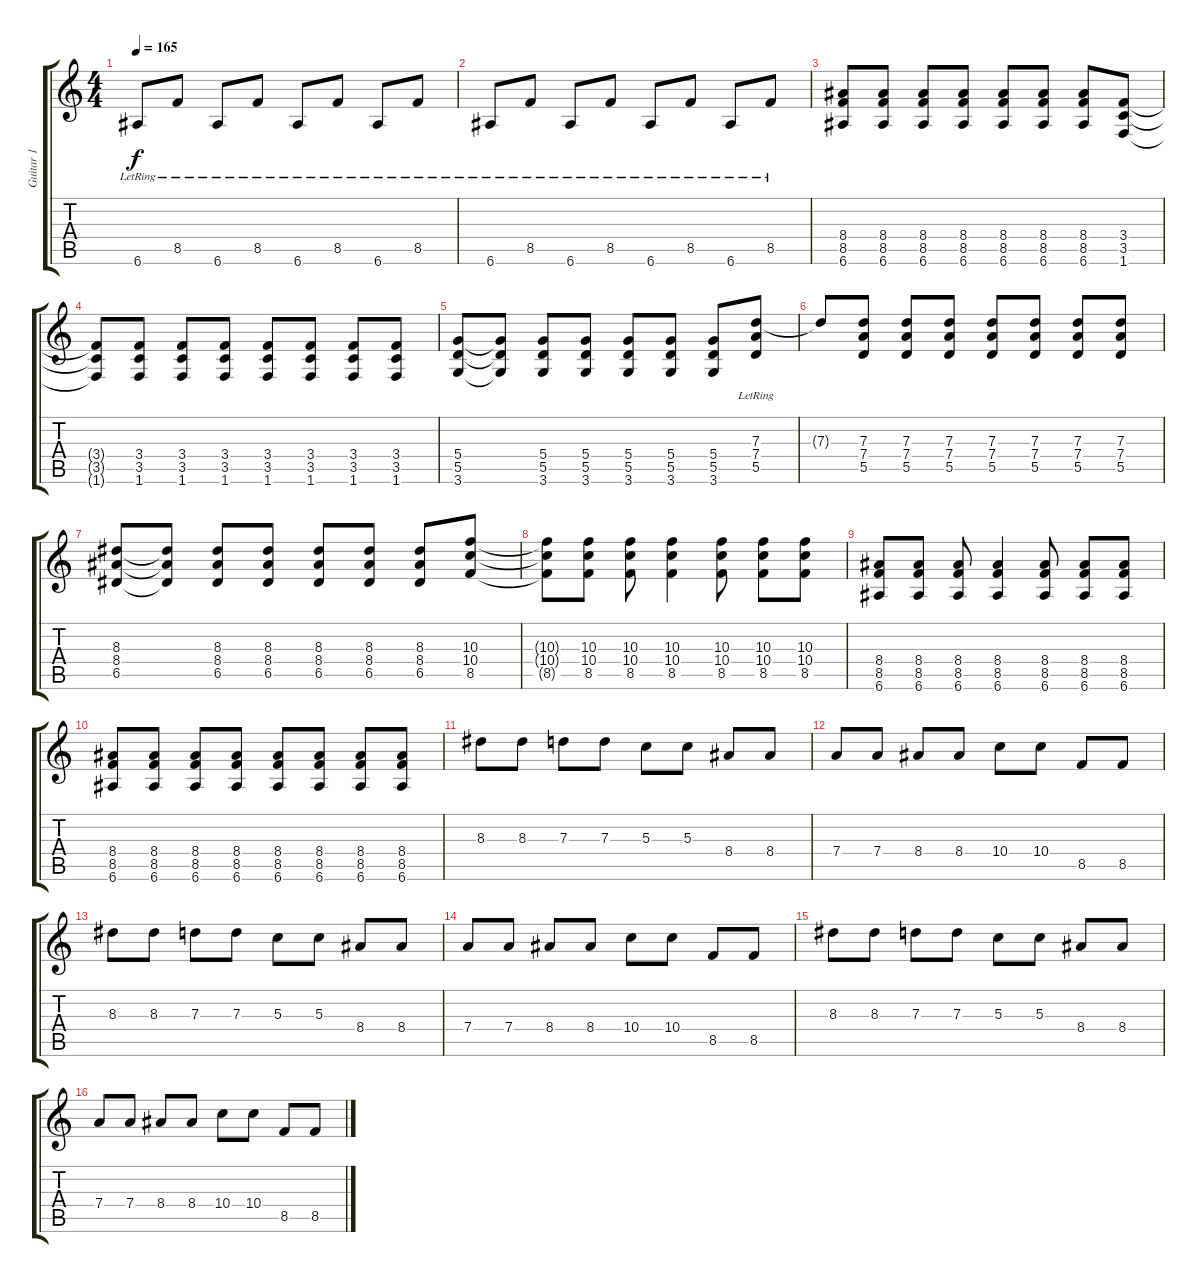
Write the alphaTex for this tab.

\track ("Guitar 1" "Guitar 1") {instrument distortionguitar}
\staff {score tabs}
\tuning (E4 B3 G3 D3 A2 E2) {hide}
\ts (4 4)
\tempo 165
\clef g2
\ks c
6.6{lr}.8{dy f} 8.5{lr}.8 6.6{lr}.8 8.5{lr}.8 6.6{lr}.8 8.5{lr}.8 6.6{lr}.8 8.5{lr}.8 |
6.6{lr}.8 8.5{lr}.8 6.6{lr}.8 8.5{lr}.8 6.6{lr}.8 8.5{lr}.8 6.6{lr}.8 8.5{lr}.8 |
(8.4 8.5 6.6).8 (8.4 8.5 6.6).8 (8.4 8.5 6.6).8 (8.4 8.5 6.6).8 (8.4 8.5 6.6).8 (8.4 8.5 6.6).8 (8.4 8.5 6.6).8 (3.4 3.5 1.6).8 |
(3.4{t} 3.5{t} 1.6{t}).8 (3.4 3.5 1.6).8 (3.4 3.5 1.6).8 (3.4 3.5 1.6).8 (3.4 3.5 1.6).8 (3.4 3.5 1.6).8 (3.4 3.5 1.6).8 (3.4 3.5 1.6).8 |
(5.4 5.5 3.6).8 (5.4{t} 5.5{t} 3.6{t}).8 (5.4 5.5 3.6).8 (5.4 5.5 3.6).8 (5.4 5.5 3.6).8 (5.4 5.5 3.6).8 (5.4 5.5 3.6).8 (7.3{lr} 7.4{lr} 5.5{lr}).8 |
7.3{t}.8 (7.3 7.4 5.5).8 (7.3 7.4 5.5).8 (7.3 7.4 5.5).8 (7.3 7.4 5.5).8 (7.3 7.4 5.5).8 (7.3 7.4 5.5).8 (7.3 7.4 5.5).8 |
(8.3 8.4 6.5).8 (8.3{t} 8.4{t} 6.5{t}).8 (8.3 8.4 6.5).8 (8.3 8.4 6.5).8 (8.3 8.4 6.5).8 (8.3 8.4 6.5).8 (8.3 8.4 6.5).8 (10.3 10.4 8.5).8 |
(10.3{t} 10.4{t} 8.5{t}).8 (10.3 10.4 8.5).8 (10.3 10.4 8.5).8 (10.3 10.4 8.5).4 (10.3 10.4 8.5).8 (10.3 10.4 8.5).8 (10.3 10.4 8.5).8 |
(8.4 8.5 6.6).8 (8.4 8.5 6.6).8 (8.4 8.5 6.6).8 (8.4 8.5 6.6).4 (8.4 8.5 6.6).8 (8.4 8.5 6.6).8 (8.4 8.5 6.6).8 |
(8.4 8.5 6.6).8 (8.4 8.5 6.6).8 (8.4 8.5 6.6).8 (8.4 8.5 6.6).8 (8.4 8.5 6.6).8 (8.4 8.5 6.6).8 (8.4 8.5 6.6).8 (8.4 8.5 6.6).8 |
8.3.8 8.3.8 7.3.8 7.3.8 5.3.8 5.3.8 8.4.8 8.4.8 |
7.4.8 7.4.8 8.4.8 8.4.8 10.4.8 10.4.8 8.5.8 8.5.8 |
8.3.8 8.3.8 7.3.8 7.3.8 5.3.8 5.3.8 8.4.8 8.4.8 |
7.4.8 7.4.8 8.4.8 8.4.8 10.4.8 10.4.8 8.5.8 8.5.8 |
8.3.8 8.3.8 7.3.8 7.3.8 5.3.8 5.3.8 8.4.8 8.4.8 |
7.4.8 7.4.8 8.4.8 8.4.8 10.4.8 10.4.8 8.5.8 8.5.8
